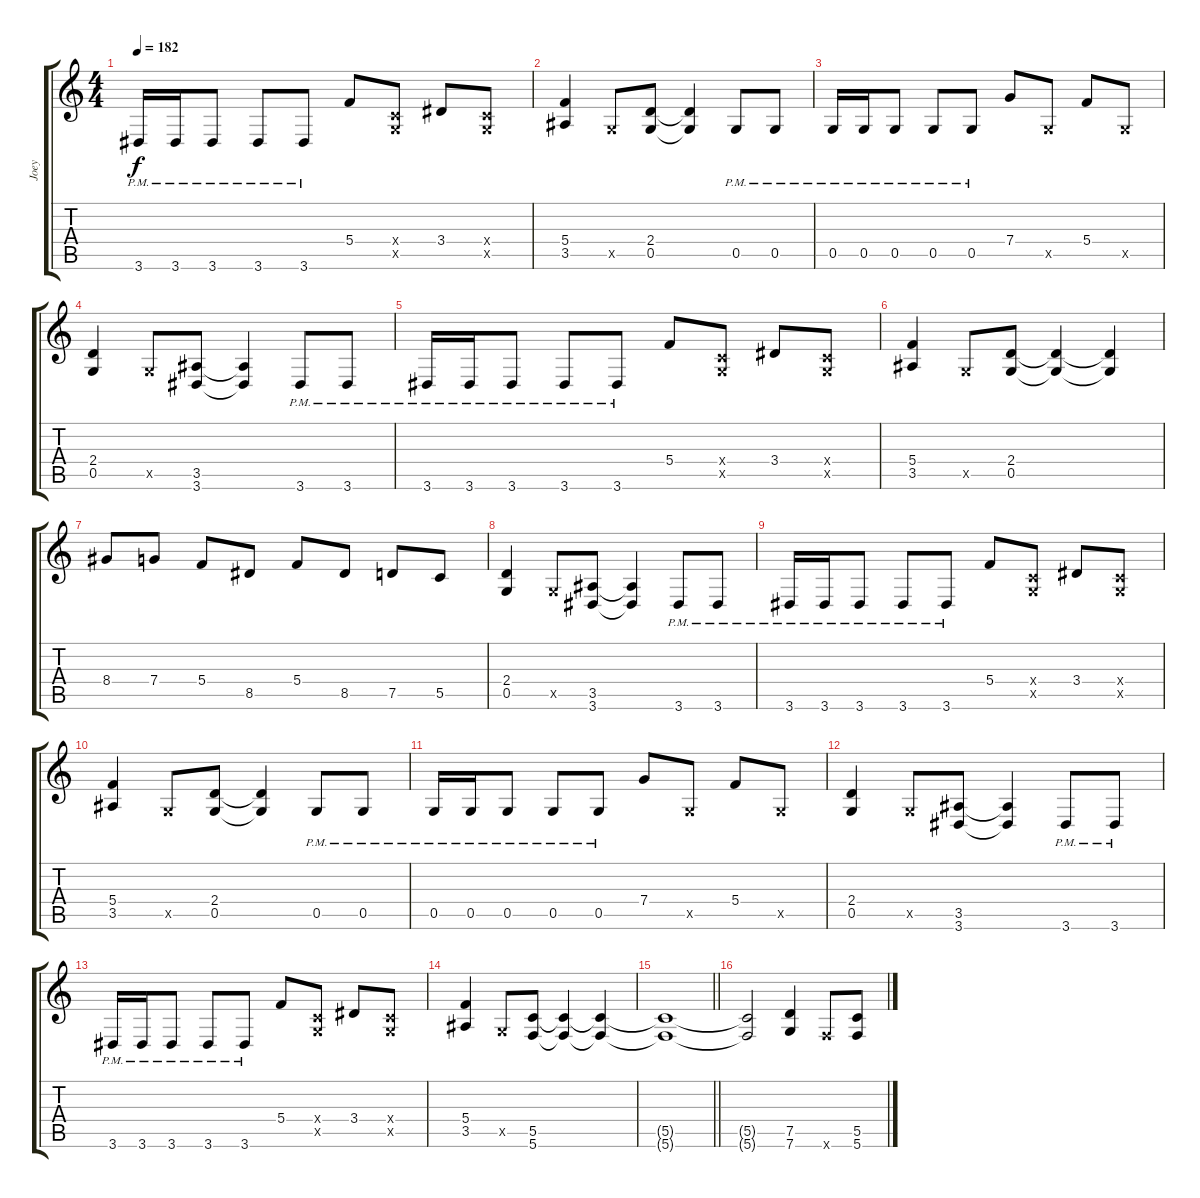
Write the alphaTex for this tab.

\track ("Joey" "Joey") {instrument distortionguitar}
\staff {score tabs}
\tuning (D4 A3 F3 C3 G2 C2) {hide}
\ts (4 4)
\tempo 182
\clef g2
\ks c
3.6{pm}.16{dy f} 3.6{pm}.16 3.6{pm}.8 3.6{pm}.8 3.6{pm}.8 5.4.8 (0.4{x} 0.5{x}).8 3.4.8 (0.4{x} 0.5{x}).8 |
(5.4 3.5).4 0.5{x}.8 (2.4 0.5).8 (2.4{t} 0.5{t}).4 0.5{pm}.8 0.5{pm}.8 |
0.5{pm}.16 0.5{pm}.16 0.5{pm}.8 0.5{pm}.8 0.5{pm}.8 7.4.8 0.5{x}.8 5.4.8 0.5{x}.8 |
(2.4 0.5).4 0.5{x}.8 (3.5 3.6).8 (3.5{t} 3.6{t}).4 3.6{pm}.8 3.6{pm}.8 |
3.6{pm}.16 3.6{pm}.16 3.6{pm}.8 3.6{pm}.8 3.6{pm}.8 5.4.8 (0.4{x} 0.5{x}).8 3.4.8 (0.4{x} 0.5{x}).8 |
(5.4 3.5).4 0.5{x}.8 (2.4 0.5).8 (2.4{t} 0.5{t}).4 (2.4{t} 0.5{t}).4 |
8.4.8 7.4.8 5.4.8 8.5.8 5.4.8 8.5.8 7.5.8 5.5.8 |
(2.4 0.5).4 0.5{x}.8 (3.5 3.6).8 (3.5{t} 3.6{t}).4 3.6{pm}.8 3.6{pm}.8 |
3.6{pm}.16 3.6{pm}.16 3.6{pm}.8 3.6{pm}.8 3.6{pm}.8 5.4.8 (0.4{x} 0.5{x}).8 3.4.8 (0.4{x} 0.5{x}).8 |
(5.4 3.5).4 0.5{x}.8 (2.4 0.5).8 (2.4{t} 0.5{t}).4 0.5{pm}.8 0.5{pm}.8 |
0.5{pm}.16 0.5{pm}.16 0.5{pm}.8 0.5{pm}.8 0.5{pm}.8 7.4.8 0.5{x}.8 5.4.8 0.5{x}.8 |
(2.4 0.5).4 0.5{x}.8 (3.5 3.6).8 (3.5{t} 3.6{t}).4 3.6{pm}.8 3.6{pm}.8 |
3.6{pm}.16 3.6{pm}.16 3.6{pm}.8 3.6{pm}.8 3.6{pm}.8 5.4.8 (0.4{x} 0.5{x}).8 3.4.8 (0.4{x} 0.5{x}).8 |
(5.4 3.5).4 0.5{x}.8 (5.5 5.6).8 (5.5{t} 5.6{t}).4 (5.5{t} 5.6{t}).4 |
\barLineRight lightlight
(5.5{t} 5.6{t}).1 |
(5.5{t} 5.6{t}).2 (7.5 7.6).4 5.6{x}.8 (5.5 5.6).8
